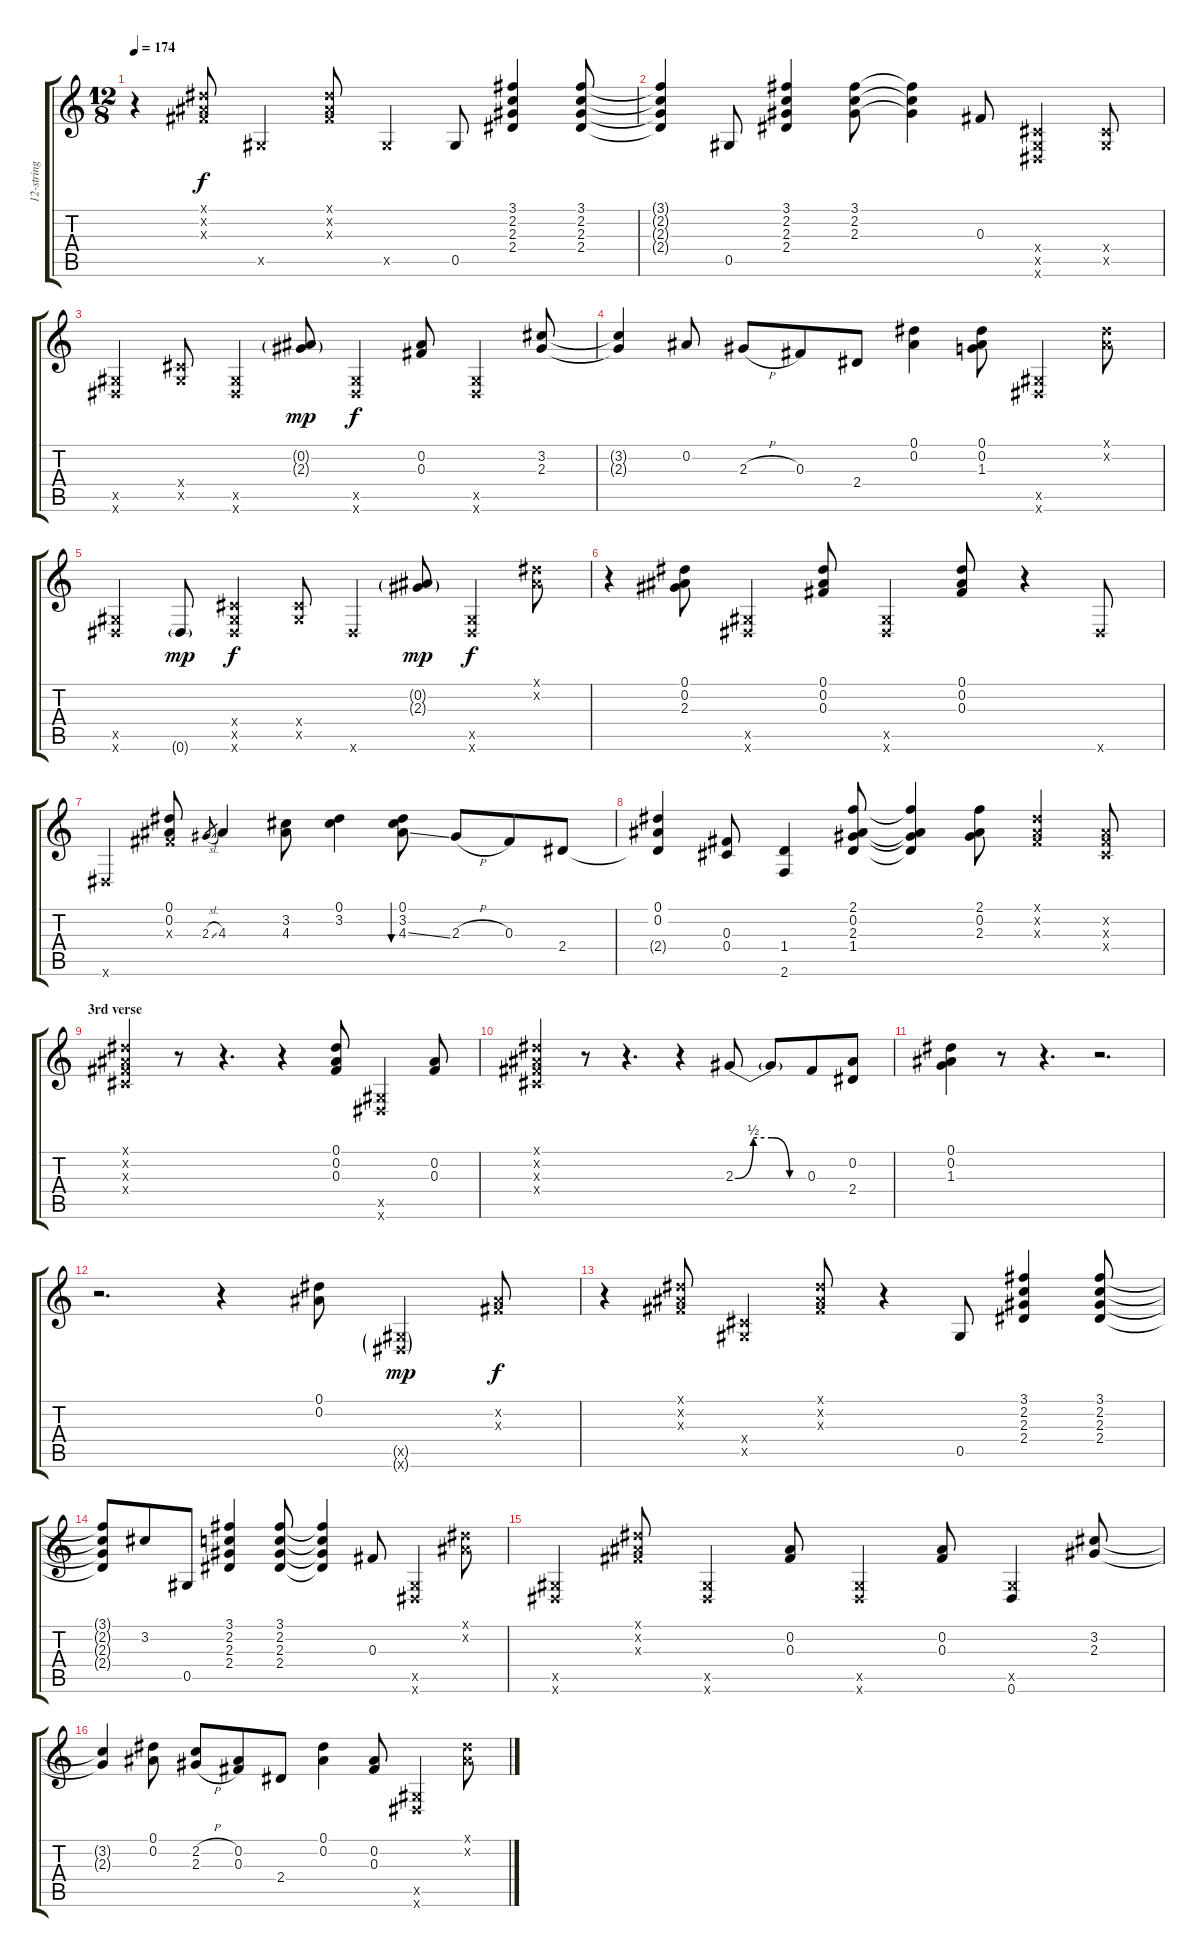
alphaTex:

\track ("12-string Ac." "12-string ") {instrument acousticguitarnylon}
\staff {score tabs}
\tuning (Eb4 Bb3 Gb3 Db3 Ab2 Eb2) {hide}
\ts (12 8)
\tempo 174
\clef g2
\ks c
r.4{dy f} (0.1{x} 0.2{x} 0.3{x}).8 0.5{x}.4 (0.1{x} 0.2{x} 0.3{x}).8 0.5{x}.4 0.5.8 (3.1 2.2 2.3 2.4).4 (3.1 2.2 2.3 2.4).8 |
(3.1{t} 2.2{t} 2.3{t} 2.4{t}).4 0.5.8 (3.1 2.2 2.3 2.4).4 (3.1 2.2 2.3).8 (3.1{t} 2.2{t} 2.3{t}).4 0.3.8 (0.4{x} 0.5{x} 0.6{x}).4 (0.4{x} 0.5{x}).8 |
(0.5{x} 0.6{x}).4 (0.4{x} 0.5{x}).8 (0.5{x} 0.6{x}).4 (0.2{g} 2.3{g}).8{dy mp} (0.5{x} 0.6{x}).4{dy f} (0.2 0.3).8 (0.5{x} 0.6{x}).4 (3.2 2.3).8 |
(3.2{t} 2.3{t}).4 0.2.8 2.3{h}.8 0.3.8 2.4.8 (0.1 0.2).4 (0.1 0.2 1.3).8 (0.5{x} 0.6{x}).4 (0.1{x} 0.2{x}).8 |
(0.5{x} 0.6{x}).4 0.6{g}.8{dy mp} (0.4{x} 0.5{x} 0.6{x}).4{dy f} (0.4{x} 0.5{x}).8 0.6{x}.4 (0.2{g} 2.3{g}).8{dy mp} (0.5{x} 0.6{x}).4{dy f} (0.1{x} 0.2{x}).8 |
r.4 (0.1 0.2 2.3).8 (0.5{x} 0.6{x}).4 (0.1 0.2 0.3).8 (0.5{x} 0.6{x}).4 (0.1 0.2 0.3).8 r.4 0.6{x}.8 |
0.6{x}.4 (0.1 0.2 0.3{x}).8 2.3{sl}.8{gr} 4.3.4 (3.2 4.3).8 (0.1 3.2).4 (0.1 3.2 4.3{ss}).8{bu 60} 2.3{h}.8 0.3.8 2.4.8 |
(0.1 0.2 2.4{t}).4 (0.3 0.4).8 (1.4 2.6).4 (2.1 0.2 2.3 1.4).8 (2.1{t} 0.2{t} 2.3{t} 1.4{t}).4 (2.1 0.2 2.3).8 (0.1{x} 0.2{x} 0.3{x}).4 (0.2{x} 0.3{x} 0.4{x}).8 |
\section ("" "3rd verse")
(0.1{x} 0.2{x} 0.3{x} 0.4{x}).4 r.8 r.4{d} r.4 (0.1 0.2 0.3).8 (0.5{x} 0.6{x}).4 (0.2 0.3).8 |
(0.1{x} 0.2{x} 0.3{x} 0.4{x}).4 r.8 r.4{d} r.4 2.3{be (custom 0 0 15 2 30 2 45 0 60 0)}.8 2.3{t}.8 0.3.8 (0.2 2.4).8 |
(0.1 0.2 1.3).4 r.8 r.4{d} r.2{d} |
r.2{d} r.4 (0.1 0.2).8 (0.5{g x} 0.6{g x}).4{dy mp} (0.2{x} 0.3{x}).8{dy f} |
r.4 (0.1{x} 0.2{x} 0.3{x}).8 (0.4{x} 0.5{x}).4 (0.1{x} 0.2{x} 0.3{x}).8 r.4 0.5.8 (3.1 2.2 2.3 2.4).4 (3.1 2.2 2.3 2.4).8 |
(3.1{t} 2.2{t} 2.3{t} 2.4{t}).8 3.2.8 0.5.8 (3.1 2.2 2.3 2.4).4 (3.1 2.2 2.3 2.4).8 (3.1{t} 2.2{t} 2.3{t} 2.4{t}).4 0.3.8 (0.5{x} 0.6{x}).4 (0.1{x} 0.2{x}).8 |
(0.5{x} 0.6{x}).4 (0.1{x} 0.2{x} 0.3{x}).8 (0.5{x} 0.6{x}).4 (0.2 0.3).8 (0.5{x} 0.6{x}).4 (0.2 0.3).8 (0.5{x} 0.6).4 (3.2 2.3).8 |
(3.2{t} 2.3{t}).4 (0.1 0.2).8 (2.2{h} 2.3{h}).8 (0.2 0.3).8 2.4.8 (0.1 0.2).4 (0.2 0.3).8 (0.5{x} 0.6{x}).4 (0.1{x} 0.2{x}).8
